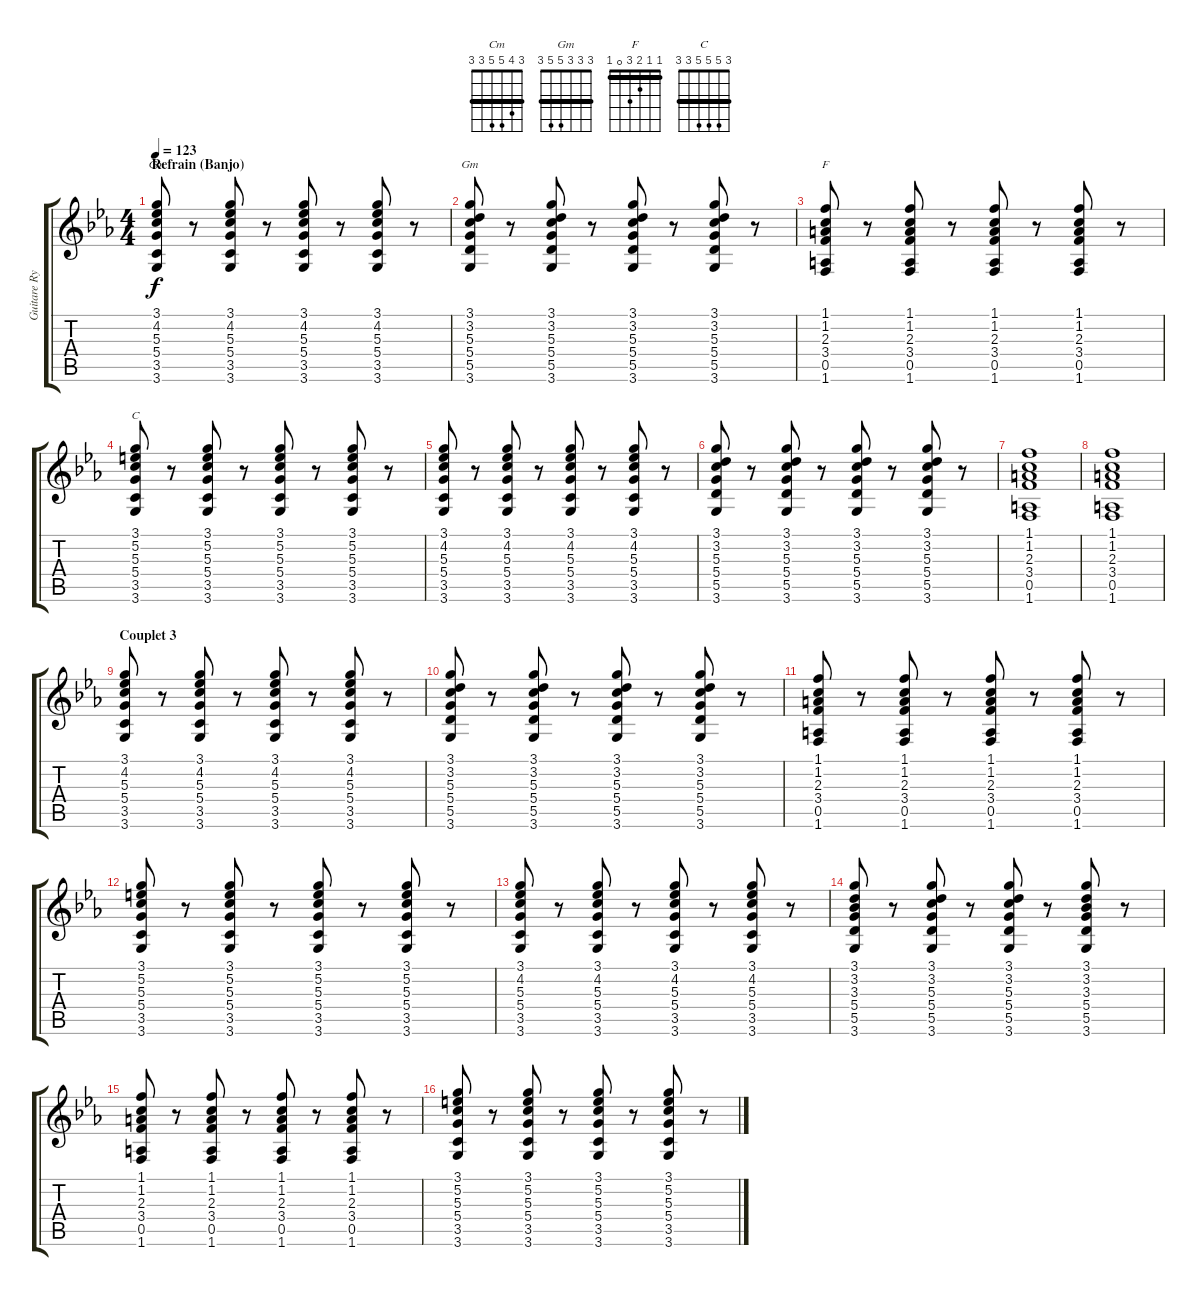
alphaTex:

\track ("Guitare Rythmique" "Guitare Ry") {instrument overdrivenguitar}
\staff {score tabs}
\tuning (E4 B3 G3 D3 A2 E2) {hide}
\chord ("Cm" 3 4 5 5 3 3) {barre 3}
\chord ("Gm" 3 3 3 5 5 3) {barre 3}
\chord ("F" 1 1 2 3 0 1) {barre 1}
\chord ("C" 3 5 5 5 3 3) {barre 3}
\ts (4 4)
\section ("" "Refrain (Banjo)")
\tempo 123
\clef g2
\ks cminor
(3.1 4.2 5.3 5.4 3.5 3.6).8{ch "Cm" dy f} r.8 (3.1 4.2 5.3 5.4 3.5 3.6).8 r.8 (3.1 4.2 5.3 5.4 3.5 3.6).8 r.8 (3.1 4.2 5.3 5.4 3.5 3.6).8 r.8 |
(3.1 3.2 5.3 5.4 5.5 3.6).8{ch "Gm"} r.8 (3.1 3.2 5.3 5.4 5.5 3.6).8 r.8 (3.1 3.2 5.3 5.4 5.5 3.6).8 r.8 (3.1 3.2 5.3 5.4 5.5 3.6).8 r.8 |
(1.1 1.2 2.3 3.4 0.5 1.6).8{ch "F"} r.8 (1.1 1.2 2.3 3.4 0.5 1.6).8 r.8 (1.1 1.2 2.3 3.4 0.5 1.6).8 r.8 (1.1 1.2 2.3 3.4 0.5 1.6).8 r.8 |
(3.1 5.2 5.3 5.4 3.5 3.6).8{ch "C"} r.8 (3.1 5.2 5.3 5.4 3.5 3.6).8 r.8 (3.1 5.2 5.3 5.4 3.5 3.6).8 r.8 (3.1 5.2 5.3 5.4 3.5 3.6).8 r.8 |
(3.1 4.2 5.3 5.4 3.5 3.6).8 r.8 (3.1 4.2 5.3 5.4 3.5 3.6).8 r.8 (3.1 4.2 5.3 5.4 3.5 3.6).8 r.8 (3.1 4.2 5.3 5.4 3.5 3.6).8 r.8 |
(3.1 3.2 5.3 5.4 5.5 3.6).8 r.8 (3.1 3.2 5.3 5.4 5.5 3.6).8 r.8 (3.1 3.2 5.3 5.4 5.5 3.6).8 r.8 (3.1 3.2 5.3 5.4 5.5 3.6).8 r.8 |
(1.1 1.2 2.3 3.4 0.5 1.6).1 |
(1.1 1.2 2.3 3.4 0.5 1.6).1 |
\section ("" "Couplet 3")
(3.1 4.2 5.3 5.4 3.5 3.6).8 r.8 (3.1 4.2 5.3 5.4 3.5 3.6).8 r.8 (3.1 4.2 5.3 5.4 3.5 3.6).8 r.8 (3.1 4.2 5.3 5.4 3.5 3.6).8 r.8 |
(3.1 3.2 5.3 5.4 5.5 3.6).8 r.8 (3.1 3.2 5.3 5.4 5.5 3.6).8 r.8 (3.1 3.2 5.3 5.4 5.5 3.6).8 r.8 (3.1 3.2 5.3 5.4 5.5 3.6).8 r.8 |
(1.1 1.2 2.3 3.4 0.5 1.6).8 r.8 (1.1 1.2 2.3 3.4 0.5 1.6).8 r.8 (1.1 1.2 2.3 3.4 0.5 1.6).8 r.8 (1.1 1.2 2.3 3.4 0.5 1.6).8 r.8 |
(3.1 5.2 5.3 5.4 3.5 3.6).8 r.8 (3.1 5.2 5.3 5.4 3.5 3.6).8 r.8 (3.1 5.2 5.3 5.4 3.5 3.6).8 r.8 (3.1 5.2 5.3 5.4 3.5 3.6).8 r.8 |
(3.1 4.2 5.3 5.4 3.5 3.6).8 r.8 (3.1 4.2 5.3 5.4 3.5 3.6).8 r.8 (3.1 4.2 5.3 5.4 3.5 3.6).8 r.8 (3.1 4.2 5.3 5.4 3.5 3.6).8 r.8 |
(3.1 3.2 3.3 5.4 5.5 3.6).8 r.8 (3.1 3.2 5.3 5.4 5.5 3.6).8 r.8 (3.1 3.2 5.3 5.4 5.5 3.6).8 r.8 (3.1 3.2 3.3 5.4 5.5 3.6).8 r.8 |
(1.1 1.2 2.3 3.4 0.5 1.6).8 r.8 (1.1 1.2 2.3 3.4 0.5 1.6).8 r.8 (1.1 1.2 2.3 3.4 0.5 1.6).8 r.8 (1.1 1.2 2.3 3.4 0.5 1.6).8 r.8 |
(3.1 5.2 5.3 5.4 3.5 3.6).8 r.8 (3.1 5.2 5.3 5.4 3.5 3.6).8 r.8 (3.1 5.2 5.3 5.4 3.5 3.6).8 r.8 (3.1 5.2 5.3 5.4 3.5 3.6).8 r.8
